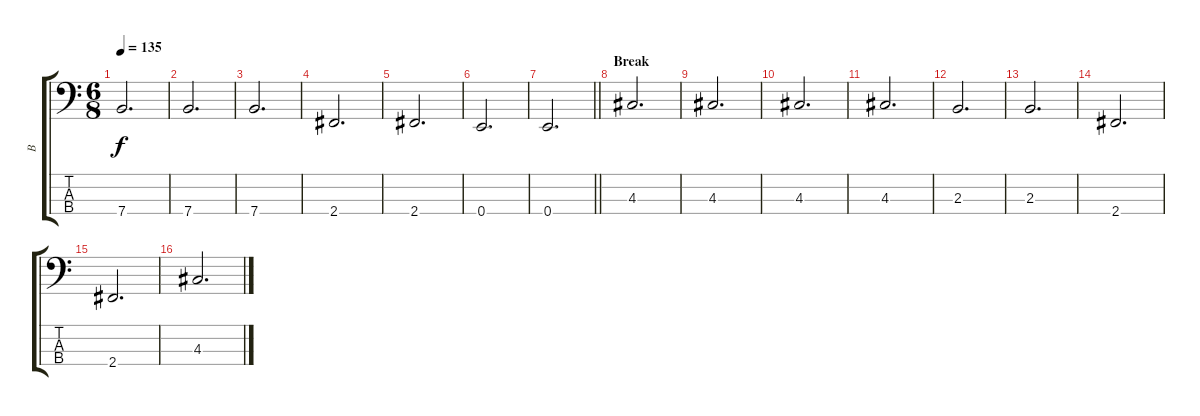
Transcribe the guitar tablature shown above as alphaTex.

\track ("B" "B") {instrument electricbasspick}
\staff {score tabs}
\tuning (G2 D2 A1 E1) {hide}
\ts (6 8)
\tempo 135
\clef f4
\ks c
7.4.2{d dy f} |
7.4.2{d} |
7.4.2{d} |
2.4.2{d} |
2.4.2{d} |
0.4.2{d} |
\barLineRight lightlight
0.4.2{d} |
\section ("" "Break")
4.3.2{d} |
4.3.2{d} |
4.3.2{d} |
4.3.2{d} |
2.3.2{d} |
2.3.2{d} |
2.4.2{d} |
2.4.2{d} |
4.3.2{d}
